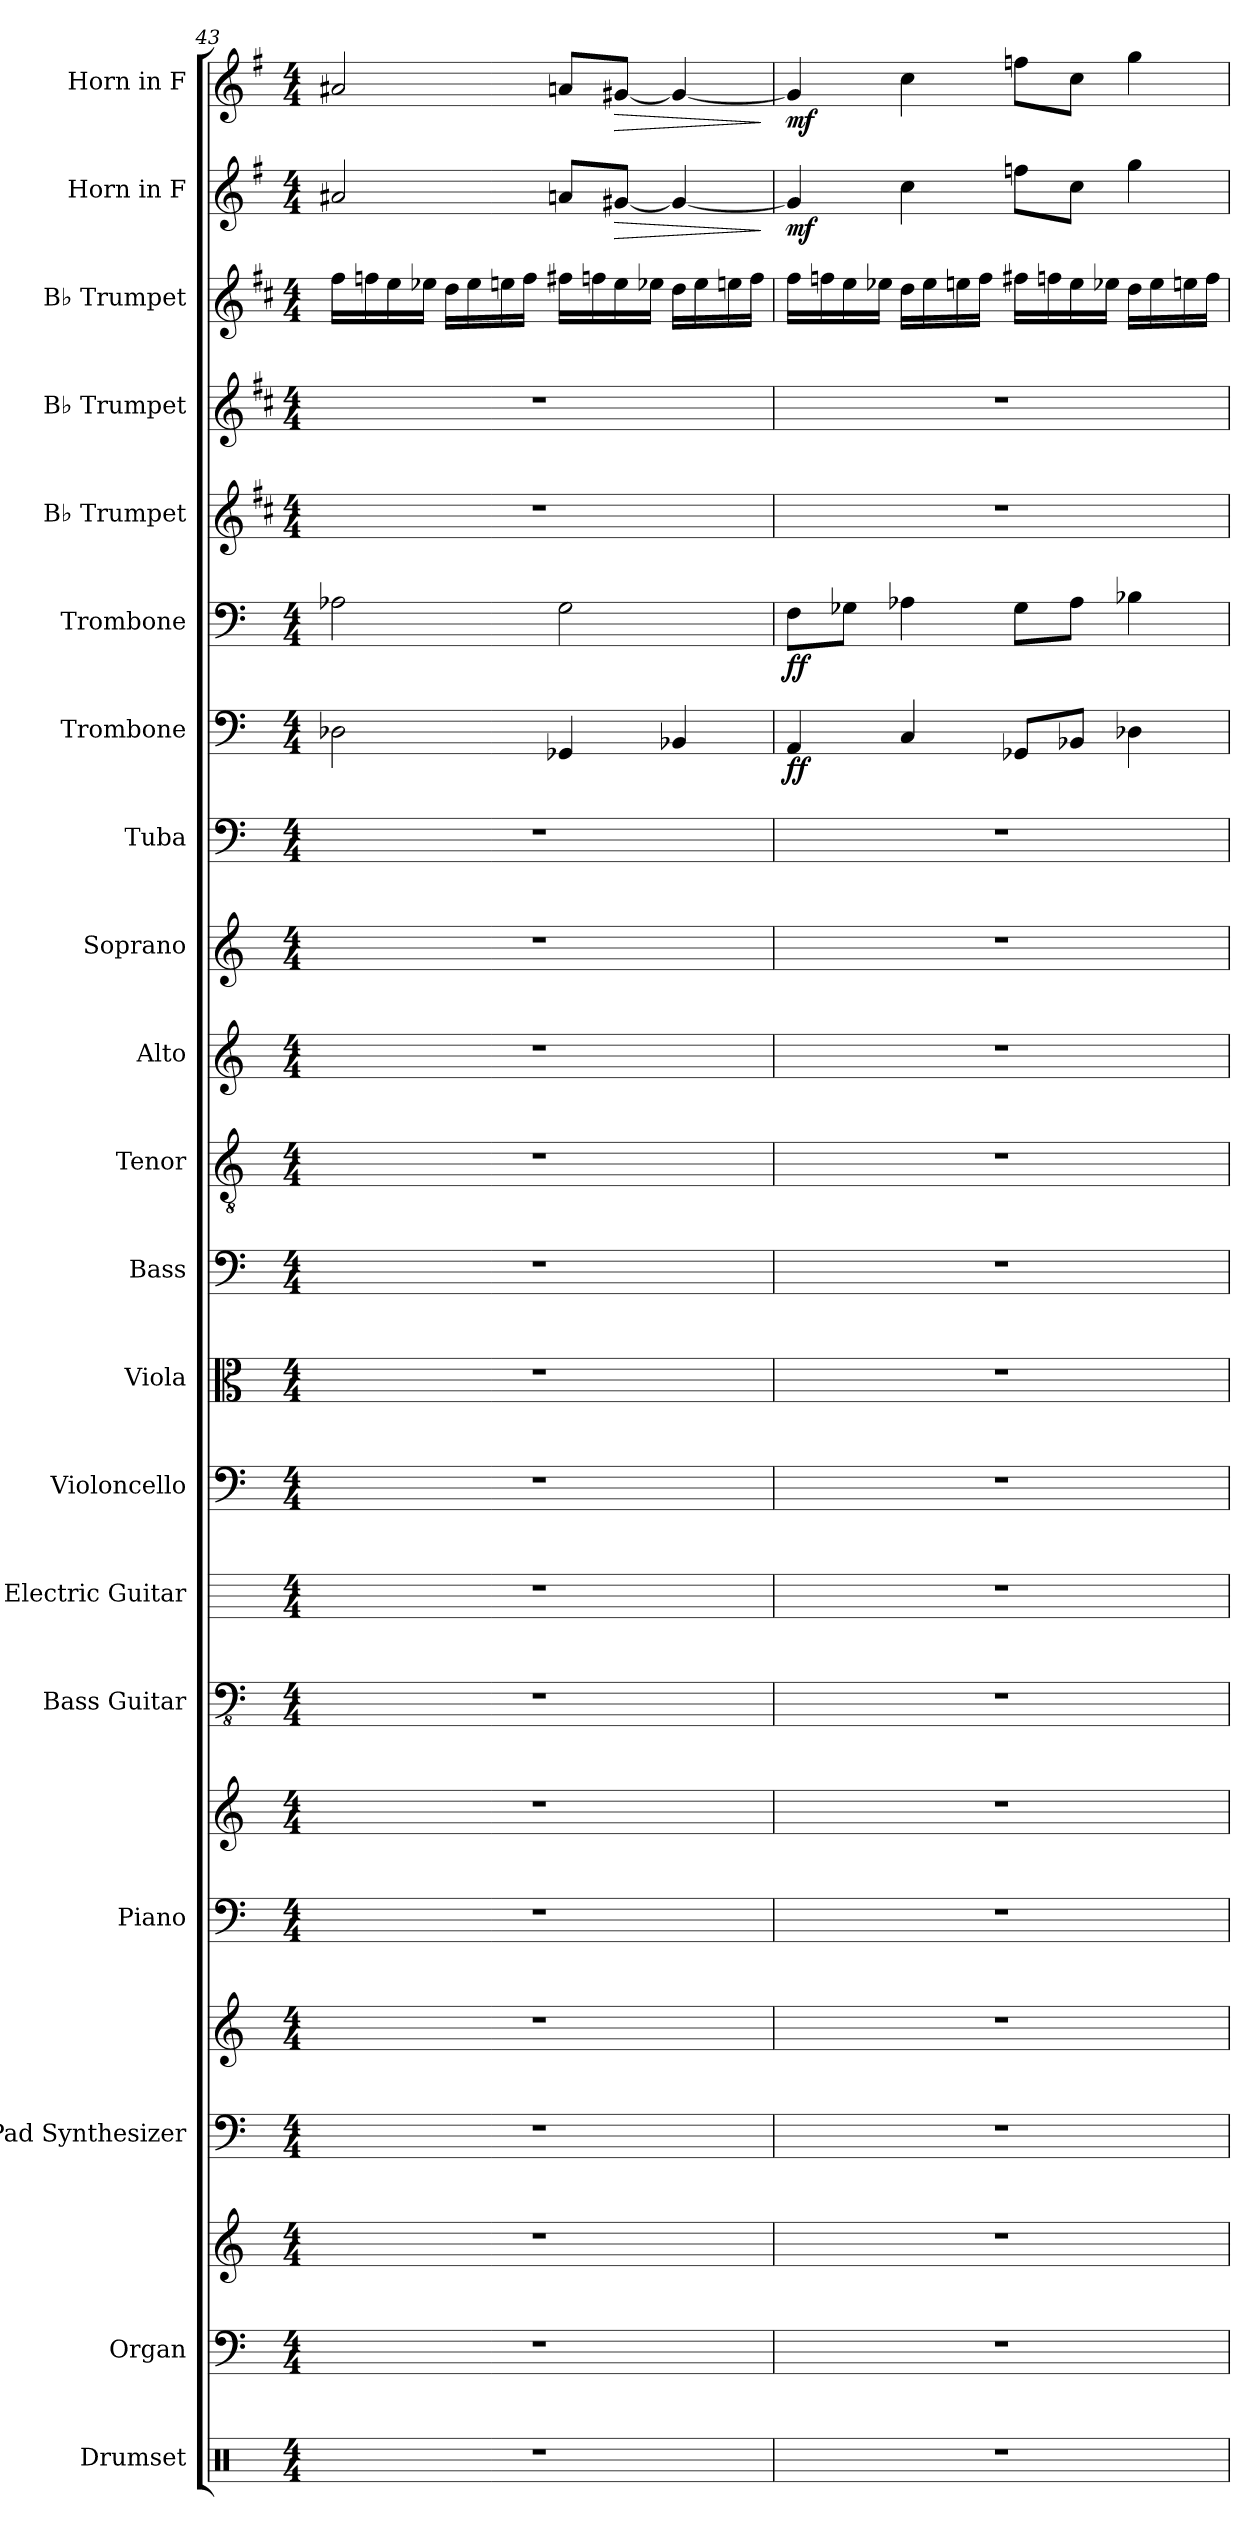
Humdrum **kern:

**kern	**kern	**kern	**kern	**kern	**kern	**kern	**kern	**kern	**kern	**kern	**kern	**kern	**kern	**kern	**kern	**kern	**dynam	**kern	**dynam	**kern	**kern	**kern	**kern	**dynam	**kern	**dynam
*part20	*part19	*part19	*part18	*part18	*part17	*part17	*part16	*part15	*part14	*part13	*part12	*part11	*part10	*part9	*part8	*part7	*part7	*part6	*part6	*part5	*part4	*part3	*part2	*part2	*part1	*part1
*staff23	*staff22	*staff21	*staff20	*staff19	*staff18	*staff17	*staff16	*staff15	*staff14	*staff13	*staff12	*staff11	*staff10	*staff9	*staff8	*staff7	*staff7	*staff6	*staff6	*staff5	*staff4	*staff3	*staff2	*staff2	*staff1	*staff1
*I"Drumset	*I"Organ	*	*I"Pad Synthesizer	*	*I"Piano	*	*I"Bass Guitar	*I"Electric Guitar	*I"Violoncello	*I"Viola	*I"Bass	*I"Tenor	*I"Alto	*I"Soprano	*I"Tuba	*I"Trombone	*	*I"Trombone	*	*I"B♭ Trumpet	*I"B♭ Trumpet	*I"B♭ Trumpet	*I"Horn in F	*	*I"Horn in F	*
*I'Drs.	*I'Org.	*	*I'Synth.	*	*I'Pno.	*	*I'B. Guit.	*I'El. Guit.	*I'Vc.	*I'Vla.	*I'B.	*I'T.	*I'A.	*I'S.	*I'Tba.	*I'Tbn.	*	*I'Tbn.	*	*I'B♭ Tpt.	*I'B♭ Tpt.	*I'B♭ Tpt.	*	*	*	*
!!LO:PB:g=z
*clefX	*clefF4	*clefG2	*clefF4	*clefG2	*clefF4	*clefG2	*clefFv4	*	*clefF4	*clefC3	*clefF4	*clefGv2	*clefG2	*clefG2	*clefF4	*clefF4	*	*clefF4	*	*clefG2	*clefG2	*clefG2	*clefG2	*	*clefG2	*
*	*	*	*	*	*	*	*	*	*	*	*	*	*	*	*	*	*	*	*	*ITrd1c2	*ITrd1c2	*ITrd1c2	*ITrd4c7	*	*ITrd4c7	*
*k[]	*k[]	*k[]	*k[]	*k[]	*k[]	*k[]	*k[]	*k[]	*k[]	*k[]	*k[]	*k[]	*k[]	*k[]	*k[]	*k[]	*	*k[]	*	*k[]	*k[]	*k[]	*k[]	*	*k[]	*
*M4/4	*M4/4	*M4/4	*M4/4	*M4/4	*M4/4	*M4/4	*M4/4	*M4/4	*M4/4	*M4/4	*M4/4	*M4/4	*M4/4	*M4/4	*M4/4	*M4/4	*	*M4/4	*	*M4/4	*M4/4	*M4/4	*M4/4	*	*M4/4	*
=43	=43	=43	=43	=43	=43	=43	=43	=43	=43	=43	=43	=43	=43	=43	=43	=43	=43	=43	=43	=43	=43	=43	=43	=43	=43	=43
1r	1r	1r	1r	1r	1r	1r	1r	1r	1r	1r	1r	1r	1r	1r	1r	2D-X\	.	2A-X\	.	1r	1r	16ee\LL	2d#X/	.	2d#X/	.
.	.	.	.	.	.	.	.	.	.	.	.	.	.	.	.	.	.	.	.	.	.	16ee-X\	.	.	.	.
.	.	.	.	.	.	.	.	.	.	.	.	.	.	.	.	.	.	.	.	.	.	16dd\	.	.	.	.
.	.	.	.	.	.	.	.	.	.	.	.	.	.	.	.	.	.	.	.	.	.	16dd-X\JJ	.	.	.	.
.	.	.	.	.	.	.	.	.	.	.	.	.	.	.	.	.	.	.	.	.	.	16cc\LL	.	.	.	.
.	.	.	.	.	.	.	.	.	.	.	.	.	.	.	.	.	.	.	.	.	.	16dd-\	.	.	.	.
.	.	.	.	.	.	.	.	.	.	.	.	.	.	.	.	.	.	.	.	.	.	16ddn\	.	.	.	.
.	.	.	.	.	.	.	.	.	.	.	.	.	.	.	.	.	.	.	.	.	.	16ee-\JJ	.	.	.	.
.	.	.	.	.	.	.	.	.	.	.	.	.	.	.	.	4GG-X/	.	2G\	.	.	.	16een\LL	8dn/L	.	8dn/L	.
.	.	.	.	.	.	.	.	.	.	.	.	.	.	.	.	.	.	.	.	.	.	16ee-X\	.	.	.	.
!	!	!	!	!	!	!	!	!	!	!	!	!	!	!	!	!	!	!	!	!	!	!	!	!LO:HP:b	!	!LO:HP:b
.	.	.	.	.	.	.	.	.	.	.	.	.	.	.	.	.	.	.	.	.	.	16dd\	[8c#X/J	>	[8c#X/J	>
.	.	.	.	.	.	.	.	.	.	.	.	.	.	.	.	.	.	.	.	.	.	16dd-X\JJ	.	.	.	.
.	.	.	.	.	.	.	.	.	.	.	.	.	.	.	.	4BB-X/	.	.	.	.	.	16cc\LL	4c#/_	.	4c#/_	.
.	.	.	.	.	.	.	.	.	.	.	.	.	.	.	.	.	.	.	.	.	.	16dd-\	.	.	.	.
.	.	.	.	.	.	.	.	.	.	.	.	.	.	.	.	.	.	.	.	.	.	16ddn\	.	.	.	.
.	.	.	.	.	.	.	.	.	.	.	.	.	.	.	.	.	.	.	.	.	.	16ee-\JJ	.	.	.	.
.	.	.	.	.	.	.	.	.	.	.	.	.	.	.	.	.	.	.	.	.	.	.	.	]	.	]
=44	=44	=44	=44	=44	=44	=44	=44	=44	=44	=44	=44	=44	=44	=44	=44	=44	=44	=44	=44	=44	=44	=44	=44	=44	=44	=44
!	!	!	!	!	!	!	!	!	!	!	!	!	!	!	!	!	!LO:DY:b	!	!LO:DY:b	!	!	!	!	!LO:DY:b	!	!LO:DY:b
1r	1r	1r	1r	1r	1r	1r	1r	1r	1r	1r	1r	1r	1r	1r	1r	4AA/	ff	8F\L	ff	1r	1r	16ee\LL	4c#/]	mf	4c#/]	mf
.	.	.	.	.	.	.	.	.	.	.	.	.	.	.	.	.	.	.	.	.	.	16ee-X\	.	.	.	.
.	.	.	.	.	.	.	.	.	.	.	.	.	.	.	.	.	.	8G-X\J	.	.	.	16dd\	.	.	.	.
.	.	.	.	.	.	.	.	.	.	.	.	.	.	.	.	.	.	.	.	.	.	16dd-X\JJ	.	.	.	.
.	.	.	.	.	.	.	.	.	.	.	.	.	.	.	.	4C/	.	4A-X\	.	.	.	16cc\LL	4f\	.	4f\	.
.	.	.	.	.	.	.	.	.	.	.	.	.	.	.	.	.	.	.	.	.	.	16dd-\	.	.	.	.
.	.	.	.	.	.	.	.	.	.	.	.	.	.	.	.	.	.	.	.	.	.	16ddn\	.	.	.	.
.	.	.	.	.	.	.	.	.	.	.	.	.	.	.	.	.	.	.	.	.	.	16ee-\JJ	.	.	.	.
.	.	.	.	.	.	.	.	.	.	.	.	.	.	.	.	8GG-X/L	.	8G-\L	.	.	.	16een\LL	8b-X\L	.	8b-X\L	.
.	.	.	.	.	.	.	.	.	.	.	.	.	.	.	.	.	.	.	.	.	.	16ee-X\	.	.	.	.
.	.	.	.	.	.	.	.	.	.	.	.	.	.	.	.	8BB-X/J	.	8A-\J	.	.	.	16dd\	8f\J	.	8f\J	.
.	.	.	.	.	.	.	.	.	.	.	.	.	.	.	.	.	.	.	.	.	.	16dd-X\JJ	.	.	.	.
.	.	.	.	.	.	.	.	.	.	.	.	.	.	.	.	4D-X\	.	4B-X\	.	.	.	16cc\LL	4cc\	.	4cc\	.
.	.	.	.	.	.	.	.	.	.	.	.	.	.	.	.	.	.	.	.	.	.	16dd-\	.	.	.	.
.	.	.	.	.	.	.	.	.	.	.	.	.	.	.	.	.	.	.	.	.	.	16ddn\	.	.	.	.
.	.	.	.	.	.	.	.	.	.	.	.	.	.	.	.	.	.	.	.	.	.	16ee-\JJ	.	.	.	.
=	=	=	=	=	=	=	=	=	=	=	=	=	=	=	=	=	=	=	=	=	=	=	=	=	=	=
*-	*-	*-	*-	*-	*-	*-	*-	*-	*-	*-	*-	*-	*-	*-	*-	*-	*-	*-	*-	*-	*-	*-	*-	*-	*-	*-
